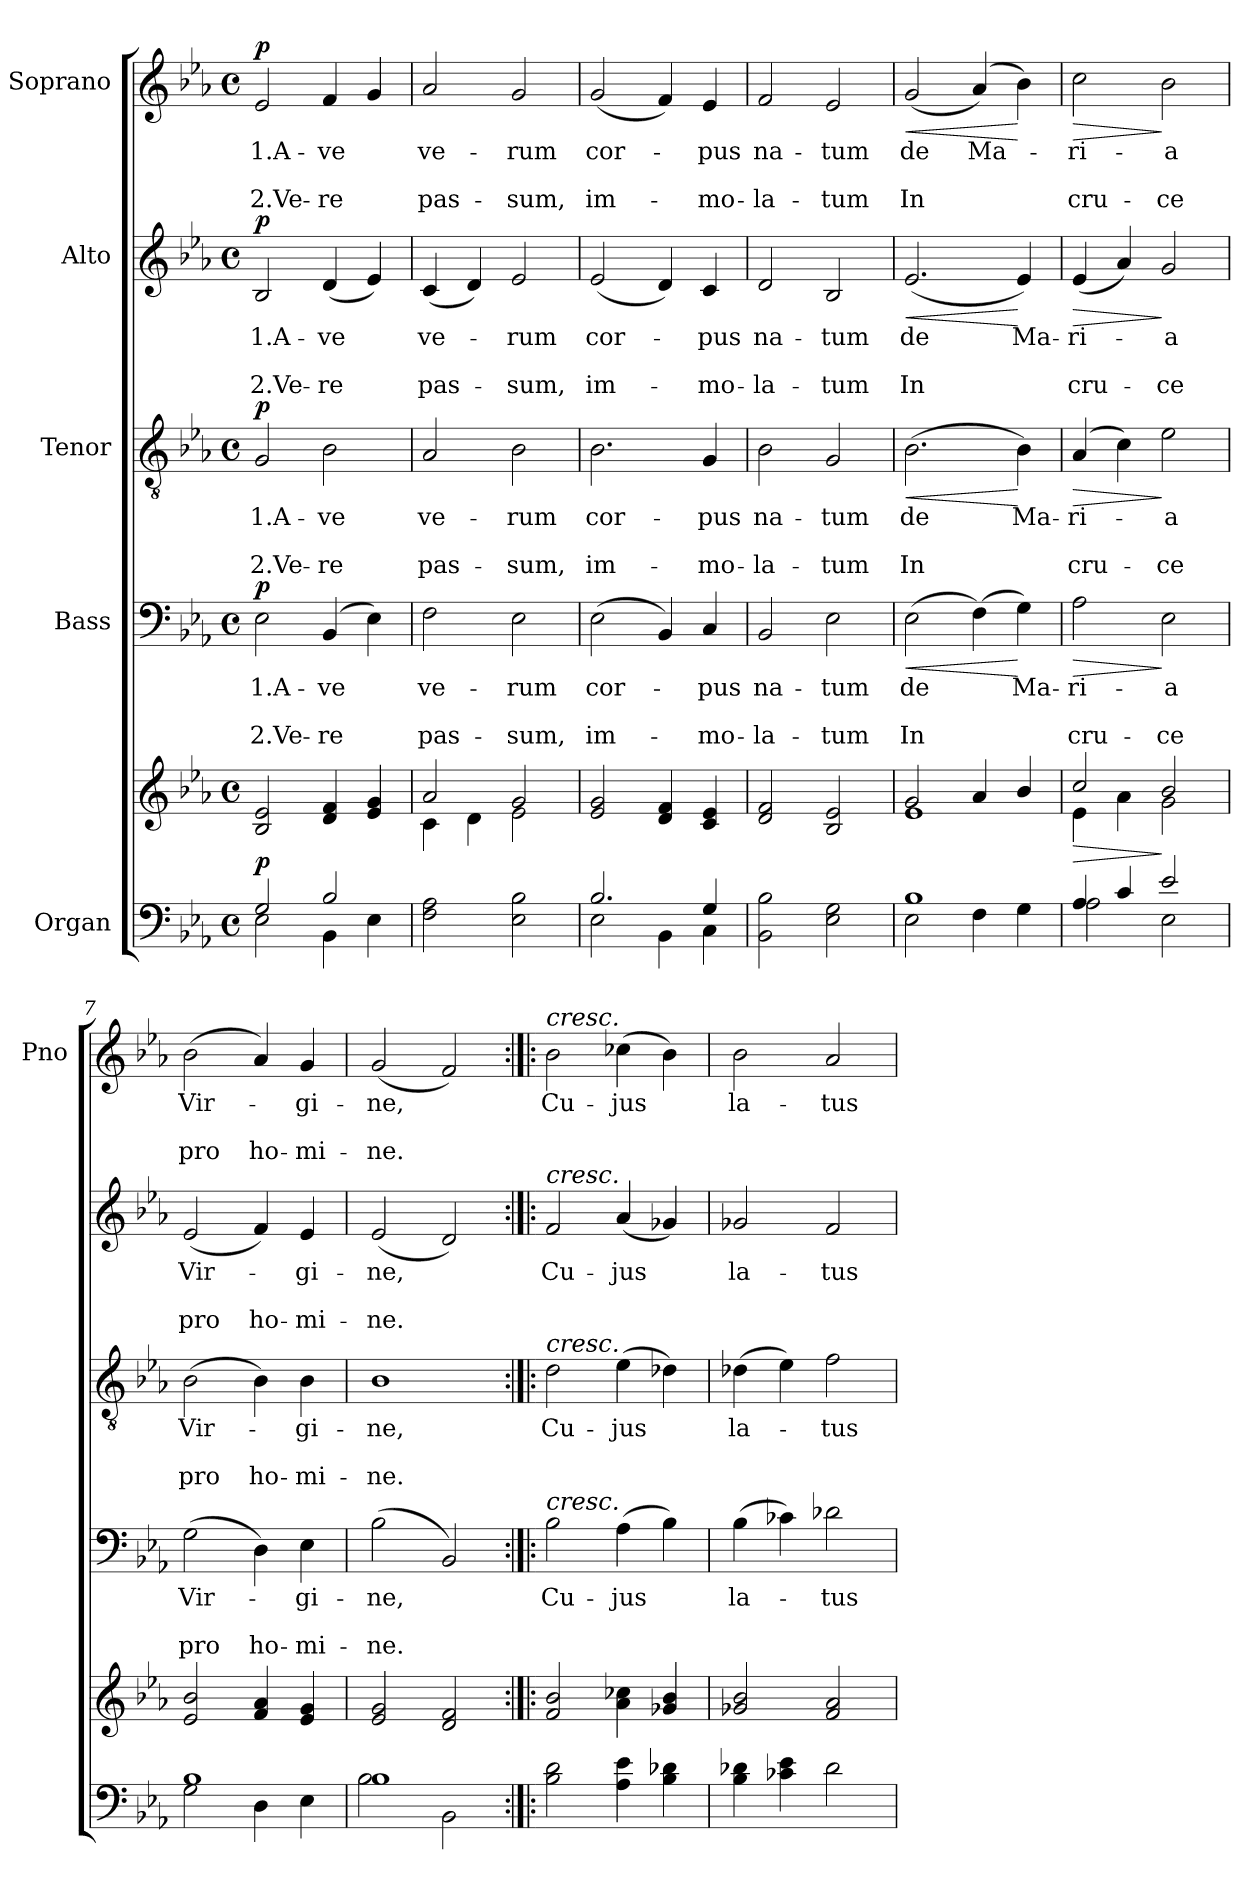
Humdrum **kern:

**kern	**kern	**dynam	**kern	**text	**text	**text	**dynam	**kern	**text	**text	**text	**dynam	**kern	**text	**text	**text	**dynam	**kern	**text	**text	**text	**dynam
*part5	*part5	*part5	*part4	*part4	*part4	*part4	*part4	*part3	*part3	*part3	*part3	*part3	*part2	*part2	*part2	*part2	*part2	*part1	*part1	*part1	*part1	*part1
*staff6	*staff5	*staff5/6	*staff4	*staff4	*staff4	*staff4	*staff4	*staff3	*staff3	*staff3	*staff3	*staff3	*staff2	*staff2	*staff2	*staff2	*staff2	*staff1	*staff1	*staff1	*staff1	*staff1
*I"Organ	*	*	*I"Bass	*	*	*	*	*I"Tenor	*	*	*	*	*I"Alto	*	*	*	*	*I"Soprano	*	*	*	*
*	*	*	*	*	*	*	*	*	*	*	*	*	*	*	*	*	*	*I'Pno	*	*	*	*
*clefF4	*clefG2	*	*clefF4	*	*	*	*	*clefGv2	*	*	*	*	*clefG2	*	*	*	*	*clefG2	*	*	*	*
*k[b-e-a-]	*k[b-e-a-]	*	*k[b-e-a-]	*	*	*	*	*k[b-e-a-]	*	*	*	*	*k[b-e-a-]	*	*	*	*	*k[b-e-a-]	*	*	*	*
*E-:	*E-:	*	*E-:	*	*	*	*	*E-:	*	*	*	*	*E-:	*	*	*	*	*E-:	*	*	*	*
*M4/4	*M4/4	*	*M4/4	*	*	*	*	*M4/4	*	*	*	*	*M4/4	*	*	*	*	*M4/4	*	*	*	*
*met(c)	*met(c)	*	*met(c)	*	*	*	*	*met(c)	*	*	*	*	*met(c)	*	*	*	*	*met(c)	*	*	*	*
=1	=1	=1	=1	=1	=1	=1	=1	=1	=1	=1	=1	=1	=1	=1	=1	=1	=1	=1	=1	=1	=1	=1
*^	*	*	*	*	*	*	*	*	*	*	*	*	*	*	*	*	*	*	*	*	*	*
!	!	!	!LO:DY:a=2	!	!	!	!	!LO:DY:a	!	!	!	!	!LO:DY:a	!	!	!	!	!LO:DY:a	!	!	!	!	!LO:DY:a
2G/	2E-\	2B-/ 2e-/	p	2E-\	1.A-	.	2.Ve-	p	2G/	1.A-	.	2.Ve-	p	2B-/	1.A-	.	2.Ve-	p	2e-/	1.A-	.	2.Ve-	p
2B-/	4BB-\	4d/ 4f/	.	(4BB-/	-ve	.	-re	.	2B-\	-ve	.	-re	.	(4d/	-ve	.	-re	.	4f/	-ve	.	-re	.
.	4E-\	4e-/ 4g/	.	4E-\)	.	.	.	.	.	.	.	.	.	4e-/)	.	.	.	.	4g/	.	.	.	.
*v	*v	*	*	*	*	*	*	*	*	*	*	*	*	*	*	*	*	*	*	*	*	*	*
=2	=2	=2	=2	=2	=2	=2	=2	=2	=2	=2	=2	=2	=2	=2	=2	=2	=2	=2	=2	=2	=2	=2
*	*^	*	*	*	*	*	*	*	*	*	*	*	*	*	*	*	*	*	*	*	*	*
2F\ 2A-\	2a-/	4c\	.	2F\	ve-	.	pas-	.	2A-/	ve-	.	pas-	.	(4c/	ve-	.	pas-	.	2a-/	ve-	.	pas-	.
.	.	4d\	.	.	.	.	.	.	.	.	.	.	.	4d/)	.	.	.	.	.	.	.	.	.
2E-\ 2B-\	2g/	2e-\	.	2E-\	-rum	.	-sum,	.	2B-\	-rum	.	-sum,	.	2e-/	-rum	.	-sum,	.	2g/	-rum	.	-sum,	.
*	*v	*v	*	*	*	*	*	*	*	*	*	*	*	*	*	*	*	*	*	*	*	*	*
=3	=3	=3	=3	=3	=3	=3	=3	=3	=3	=3	=3	=3	=3	=3	=3	=3	=3	=3	=3	=3	=3	=3
*^	*	*	*	*	*	*	*	*	*	*	*	*	*	*	*	*	*	*	*	*	*	*
2.B-/	2E-\	2e-/ 2g/	.	(2E-\	cor-	.	im-	.	2.B-\	cor-	.	im-	.	(2e-/	cor-	.	im-	.	(2g/	cor-	.	im-	.
.	4BB-\	4d/ 4f/	.	4BB-/)	.	.	.	.	.	.	.	.	.	4d/)	.	.	.	.	4f/)	.	.	.	.
4G/	4C\	4c/ 4e-/	.	4C/	-pus	.	-mo-	.	4G/	-pus	.	-mo-	.	4c/	-pus	.	-mo-	.	4e-/	-pus	.	-mo-	.
*v	*v	*	*	*	*	*	*	*	*	*	*	*	*	*	*	*	*	*	*	*	*	*	*
=4	=4	=4	=4	=4	=4	=4	=4	=4	=4	=4	=4	=4	=4	=4	=4	=4	=4	=4	=4	=4	=4	=4
2BB-\ 2B-\	2d/ 2f/	.	2BB-/	na-	.	-la-	.	2B-\	na-	.	-la-	.	2d/	na-	.	-la-	.	2f/	na-	.	-la-	.
2E-\ 2G\	2B-/ 2e-/	.	2E-\	-tum	.	-tum	.	2G/	-tum	.	-tum	.	2B-/	-tum	.	-tum	.	2e-/	-tum	.	-tum	.
=5	=5	=5	=5	=5	=5	=5	=5	=5	=5	=5	=5	=5	=5	=5	=5	=5	=5	=5	=5	=5	=5	=5
*^	*^	*	*	*	*	*	*	*	*	*	*	*	*	*	*	*	*	*	*	*	*	*
!	!	!	!	!	!	!	!	!	!LO:HP:b	!	!	!	!	!LO:HP:b	!	!	!	!	!LO:HP:b	!	!	!	!	!LO:HP:b
1B-	2E-\	2g/	1e-	.	(2E-\	de	.	In	<	(2.B-\	de	.	In	<	(2.e-/	de	.	In	<	(2g/	de	.	In	<
.	4F\	4a-/	.	.	(4F\)	.	.	.	.	.	.	.	.	.	.	.	.	.	.	(4a-/)	Ma-	.	.	.
.	4G\	4b-/	.	.	4G\)	Ma-	.	.	[	4B-\)	Ma-	.	.	[	4e-/)	Ma-	.	.	[	4b-\)	.	.	.	[
=6	=6	=6	=6	=6	=6	=6	=6	=6	=6	=6	=6	=6	=6	=6	=6	=6	=6	=6	=6	=6	=6	=6	=6	=6
!	!	!	!	!LO:HP:b	!	!	!	!	!LO:HP:b	!	!	!	!	!LO:HP:b	!	!	!	!	!LO:HP:b	!	!	!	!	!LO:HP:b
4A-/	2A-\	2cc/	4e-\	>	2A-\	-ri-	.	cru-	>	(4A-/	-ri-	.	cru-	>	(4e-/	-ri-	.	cru-	>	2cc\	-ri-	.	cru-	>
4c/	.	.	4a-\	.	.	.	.	.	.	4c\)	.	.	.	.	4a-/)	.	.	.	.	.	.	.	.	.
2e-/	2E-\	2b-/	2g\	]	2E-\	-a	.	-ce	]	2e-\	-a	.	-ce	]	2g/	-a	.	-ce	]	2b-\	-a	.	-ce	]
*	*	*v	*v	*	*	*	*	*	*	*	*	*	*	*	*	*	*	*	*	*	*	*	*	*
!!LO:LB:g=z
=7	=7	=7	=7	=7	=7	=7	=7	=7	=7	=7	=7	=7	=7	=7	=7	=7	=7	=7	=7	=7	=7	=7	=7
1B-	2G\	2e-/ 2b-/	.	(2G\	Vir-	.	pro	.	(2B-\	Vir-	.	pro	.	(2e-/	Vir-	.	pro	.	(2b-\	Vir-	.	pro	.
.	4D\	4f/ 4a-/	.	4D\)	.	.	ho-	.	4B-\)	.	.	ho-	.	4f/)	.	.	ho-	.	4a-/)	.	.	ho-	.
.	4E-\	4e-/ 4g/	.	4E-\	-gi-	.	-mi-	.	4B-\	-gi-	.	-mi-	.	4e-/	-gi-	.	-mi-	.	4g/	-gi-	.	-mi-	.
=8	=8	=8	=8	=8	=8	=8	=8	=8	=8	=8	=8	=8	=8	=8	=8	=8	=8	=8	=8	=8	=8	=8	=8
1B-	2B-\	2e-/ 2g/	.	(2B-\	-ne,	.	-ne.	.	1B-	-ne,	.	-ne.	.	(2e-/	-ne,	.	-ne.	.	(2g/	-ne,	.	-ne.	.
.	2BB-\	2d/ 2f/	.	2BB-/)	.	.	.	.	.	.	.	.	.	2d/)	.	.	.	.	2f/)	.	.	.	.
=9:|!|:	=9:|!|:	=9:|!|:	=9:|!|:	=9:|!|:	=9:|!|:	=9:|!|:	=9:|!|:	=9:|!|:	=9:|!|:	=9:|!|:	=9:|!|:	=9:|!|:	=9:|!|:	=9:|!|:	=9:|!|:	=9:|!|:	=9:|!|:	=9:|!|:	=9:|!|:	=9:|!|:	=9:|!|:	=9:|!|:	=9:|!|:
!	!	!	!	!	!	!	!	!	!	!	!	!	!	!	!	!	!	!	!LO:TX:a:i:t=cresc.	!	!	!	!
!	!	!	!	!	!	!	!	!	!	!	!	!	!	!LO:TX:a:i:t=cresc.	!	!	!	!	!	!	!	!	!
!	!	!	!	!	!	!	!	!	!LO:TX:a:i:t=cresc.	!	!	!	!	!	!	!	!	!	!	!	!	!	!
!	!	!	!	!LO:TX:a:i:t=cresc.	!	!	!	!	!	!	!	!	!	!	!	!	!	!	!	!	!	!	!
!LO:TX:a:i:t=cresc.	!	!	!	!	!	!	!	!	!	!	!	!	!	!	!	!	!	!	!	!	!	!	!
*v	*v	*	*	*	*	*	*	*	*	*	*	*	*	*	*	*	*	*	*	*	*	*	*
2B-\ 2d\	2f/ 2b-/	.	2B-\	Cu-	.	.	.	2d\	Cu-	.	.	.	2f/	Cu-	.	.	.	2b-\	Cu-	.	.	.
4A-\ 4e-\	4a-\ 4cc-X\	.	(4A-\	-jus	.	.	.	(4e-\	-jus	.	.	.	(4a-/	-jus	.	.	.	(4cc-X\	-jus	.	.	.
4B-\ 4d-X\	4g-X/ 4b-/	.	4B-\)	.	.	.	.	4d-X\)	.	.	.	.	4g-X/)	.	.	.	.	4b-\)	.	.	.	.
=10	=10	=10	=10	=10	=10	=10	=10	=10	=10	=10	=10	=10	=10	=10	=10	=10	=10	=10	=10	=10	=10	=10
4B-\ 4d-X\	2g-X/ 2b-/	.	(4B-\	la-	.	.	.	(4d-X\	la-	.	.	.	2g-X/	la-	.	.	.	2b-\	la-	.	.	.
4c-X\ 4e-\	.	.	4c-X\)	.	.	.	.	4e-\)	.	.	.	.	.	.	.	.	.	.	.	.	.	.
2d-\	2f/ 2a-/	.	2d-X\	-tus	.	.	.	2f\	-tus	.	.	.	2f/	-tus	.	.	.	2a-/	-tus	.	.	.
=	=	=	=	=	=	=	=	=	=	=	=	=	=	=	=	=	=	=	=	=	=	=
*-	*-	*-	*-	*-	*-	*-	*-	*-	*-	*-	*-	*-	*-	*-	*-	*-	*-	*-	*-	*-	*-	*-
